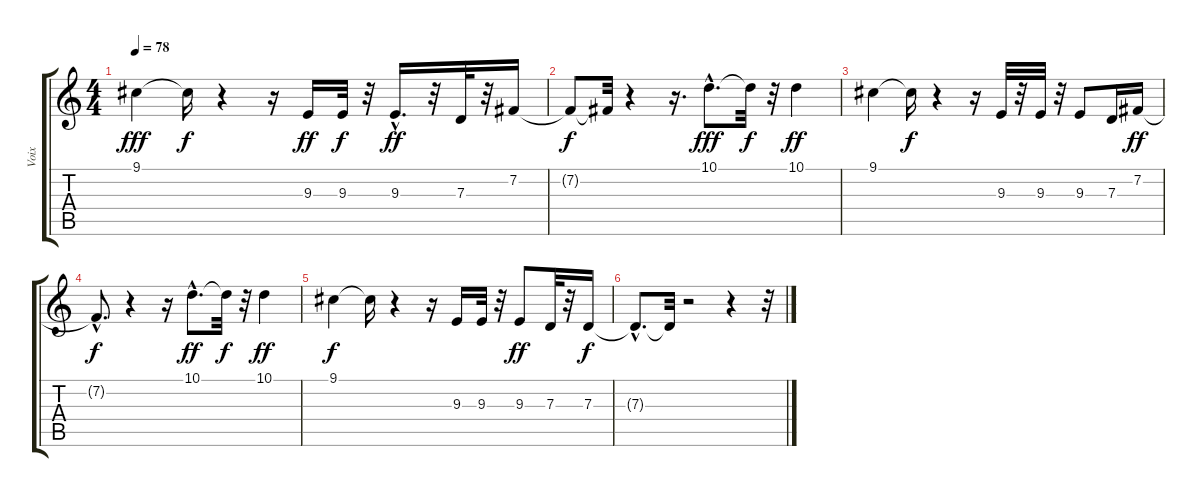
\track ("Voix" "Voix") {instrument tangoaccordion}
\staff {score tabs}
\tuning (E4 B3 G3 D3 A2 E2) {hide}
\ts (4 4)
\tempo 78
\clef g2
\ks c
9.1.4{dy fff} 9.1{t}.16{dy f} r.4 r.16 9.3.16{dy ff} 9.3.32{dy f} r.32 9.3{hac}.16{d dy ff} r.32 7.3.32 r.32 7.2.16 |
7.2{t}.8{dy f} 7.2{t}.32 r.4 r.16{d} 10.1{hac}.8{d dy fff} 10.1{t}.32{dy f} r.32 10.1.4{dy ff} |
9.1.4 9.1{t}.16{dy f} r.4 r.16 9.3.32 r.32 9.3.32 r.32 9.3.8 7.3.16 7.2.16{dy ff} |
7.2{hac t}.8{d dy f} r.4 r.16 10.1{hac}.8{d dy ff} 10.1{t}.32{dy f} r.32 10.1.4{dy ff} |
9.1.4{dy f} 9.1{t}.16 r.4 r.16 9.3.16 9.3.32 r.32 9.3.8{dy ff} 7.3.32 r.32 7.3.16{dy f} |
7.3{hac t}.8{d} 7.3{t}.32 r.2 r.4 r.32
